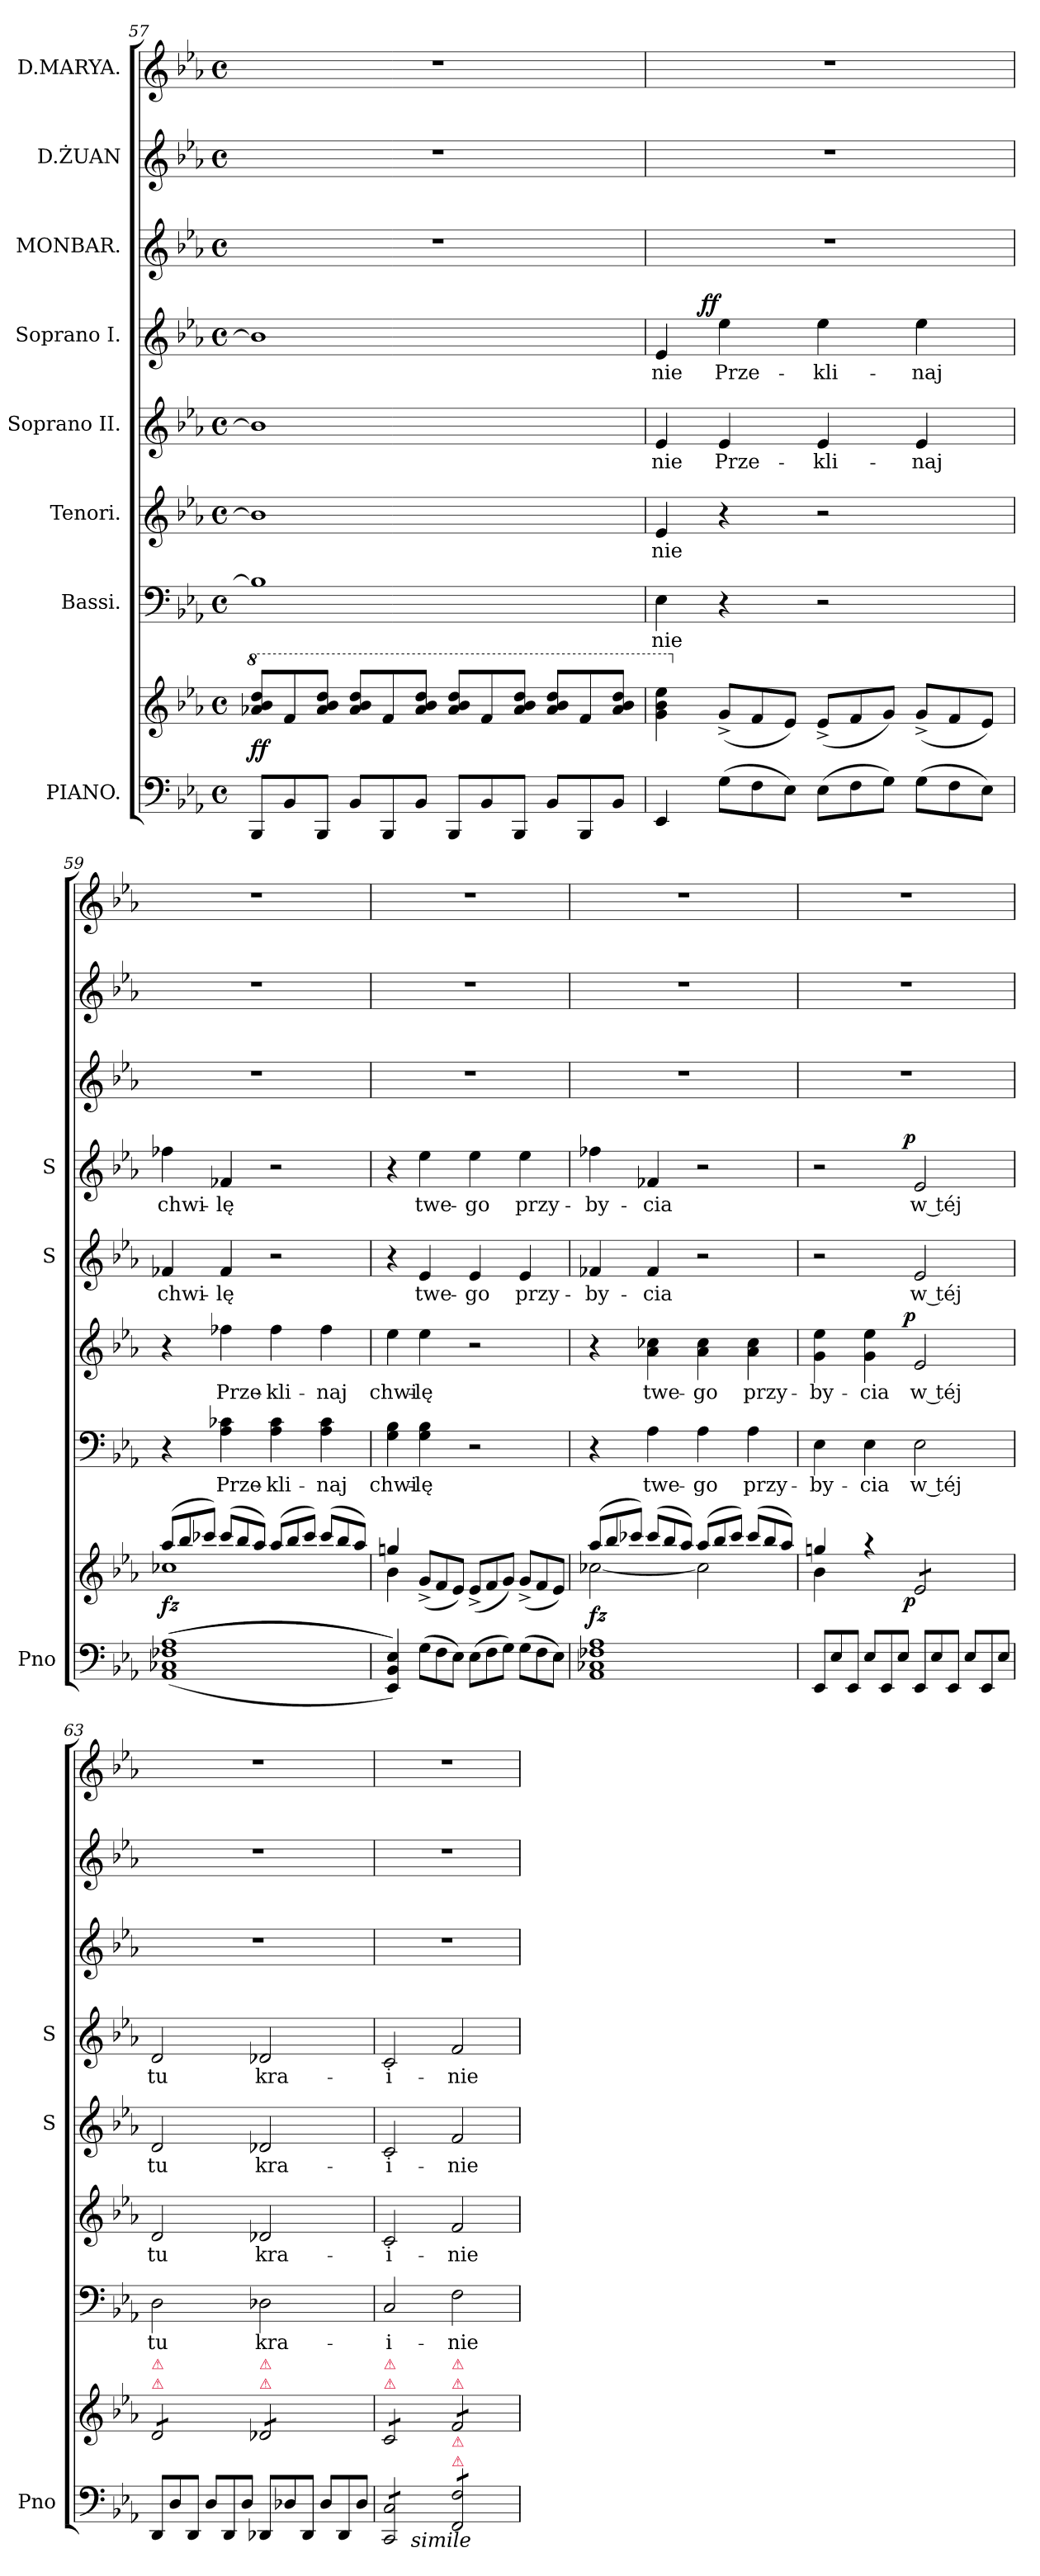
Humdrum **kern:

**kern	**kern	**dynam	**kern	**text	**kern	**text	**dynam	**kern	**text	**kern	**text	**dynam	**kern	**kern	**kern
*part8	*part8	*part8	*part7	*part7	*part6	*part6	*part6	*part5	*part5	*part4	*part4	*part4	*part3	*part2	*part1
*staff9	*staff8	*staff8/9	*staff7	*staff7	*staff6	*staff6	*staff6	*staff5	*staff5	*staff4	*staff4	*staff4	*staff3	*staff2	*staff1
*I"PIANO.	*	*	*I"Bassi.	*	*I"Tenori.	*	*	*I"Soprano II.	*	*I"Soprano I.	*	*	*I"MONBAR.	*I"D.ŻUAN	*I"D.MARYA.
*I'Pno	*	*	*	*	*	*	*	*I'S	*	*I'S	*	*	*	*	*
*clefF4	*clefG2	*	*clefF4	*	*clefG2	*	*	*clefG2	*	*clefG2	*	*	*clefG2	*clefG2	*clefG2
*	*	*	*	*	*ITrd8c12	*	*	*	*	*	*	*	*	*ITrd8c12	*
*k[b-e-a-]	*k[b-e-a-]	*	*k[b-e-a-]	*	*k[b-e-a-]	*	*	*k[b-e-a-]	*	*k[b-e-a-]	*	*	*k[b-e-a-]	*k[b-e-a-]	*k[b-e-a-]
*E-:	*E-:	*	*E-:	*	*E-:	*	*	*E-:	*	*E-:	*	*	*E-:	*E-:	*E-:
*M4/4	*M4/4	*	*M4/4	*	*M4/4	*	*	*M4/4	*	*M4/4	*	*	*M4/4	*M4/4	*M4/4
*met(c)	*met(c)	*	*met(c)	*	*met(c)	*	*	*met(c)	*	*met(c)	*	*	*met(c)	*met(c)	*met(c)
*Xtuplet	*	*	*	*	*	*	*	*	*	*	*	*	*	*	*
*	*8va	*	*	*	*	*	*	*	*	*	*	*	*	*	*
*	*Xtuplet	*	*	*	*	*	*	*	*	*	*	*	*	*	*
=57	=57	=57	=57	=57	=57	=57	=57	=57	=57	=57	=57	=57	=57	=57	=57
12BBB-/L	12aa-X/ 12bb-/ 12ddd/L	ff	1B-]	.	1B-]	.	.	1b-]	.	1b-]	.	.	1r	1r	1r
12BB-/	12ff/	.	.	.	.	.	.	.	.	.	.	.	.	.	.
12BBB-/J	12aa-/ 12bb-/ 12ddd/J	.	.	.	.	.	.	.	.	.	.	.	.	.	.
12BB-/L	12aa-/ 12bb-/ 12ddd/L	.	.	.	.	.	.	.	.	.	.	.	.	.	.
12BBB-/	12ff/	.	.	.	.	.	.	.	.	.	.	.	.	.	.
12BB-/J	12aa-/ 12bb-/ 12ddd/J	.	.	.	.	.	.	.	.	.	.	.	.	.	.
12BBB-/L	12aa-/ 12bb-/ 12ddd/L	.	.	.	.	.	.	.	.	.	.	.	.	.	.
12BB-/	12ff/	.	.	.	.	.	.	.	.	.	.	.	.	.	.
12BBB-/J	12aa-/ 12bb-/ 12ddd/J	.	.	.	.	.	.	.	.	.	.	.	.	.	.
12BB-/L	12aa-/ 12bb-/ 12ddd/L	.	.	.	.	.	.	.	.	.	.	.	.	.	.
12BBB-/	12ff/	.	.	.	.	.	.	.	.	.	.	.	.	.	.
12BB-/J	12aa-/ 12bb-/ 12ddd/J	.	.	.	.	.	.	.	.	.	.	.	.	.	.
=58	=58	=58	=58	=58	=58	=58	=58	=58	=58	=58	=58	=58	=58	=58	=58
4EE-/	4gg\ 4bb-\ 4eee-\	.	4E-\	-nie	4E-/	-nie	.	4e-/	-nie	4e-/	-nie	.	1r	1r	1r
*	*X8va	*	*	*	*	*	*	*	*	*	*	*	*	*	*
!	!	!	!	!	!	!	!	!	!	!	!	!LO:DY:a:rj	!	!	!
(12G\L	(12g^>/L	.	4r	.	4r	.	.	4e-/	Prze-	4ee-\	Prze-	ff	.	.	.
12F\	12f/	.	.	.	.	.	.	.	.	.	.	.	.	.	.
12E-\J)	12e-/J)	.	.	.	.	.	.	.	.	.	.	.	.	.	.
(12E-\L	(12e-^>/L	.	2r	.	2r	.	.	4e-/	-kli-	4ee-\	-kli-	.	.	.	.
12F\	12f/	.	.	.	.	.	.	.	.	.	.	.	.	.	.
12G\J)	12g/J)	.	.	.	.	.	.	.	.	.	.	.	.	.	.
(12G\L	(12g^>/L	.	.	.	.	.	.	4e-/	-naj	4ee-\	-naj	.	.	.	.
12F\	12f/	.	.	.	.	.	.	.	.	.	.	.	.	.	.
12E-\J)	12e-/J)	.	.	.	.	.	.	.	.	.	.	.	.	.	.
=59	=59	=59	=59	=59	=59	=59	=59	=59	=59	=59	=59	=59	=59	=59	=59
*	*^	*	*	*	*	*	*	*	*	*	*	*	*	*	*
(<(>(>1AA- 1C-X 1F-X 1A-	(<12aa-/L	1cc-X	fz	4r	.	4r	.	.	4f-X/	chwi-	4ff-X\	chwi-	.	1r	1r	1r
.	12bb-/	.	.	.	.	.	.	.	.	.	.	.	.	.	.	.
.	12ccc-X/J)	.	.	.	.	.	.	.	.	.	.	.	.	.	.	.
.	(<12ccc-/L	.	.	4A-\ 4c-X\	Prze-	4f-X\	Prze-	.	4f-/	-lę	4f-X/	-lę	.	.	.	.
.	12bb-/	.	.	.	.	.	.	.	.	.	.	.	.	.	.	.
.	12aa-/J)	.	.	.	.	.	.	.	.	.	.	.	.	.	.	.
.	(<12aa-/L	.	.	4A-\ 4c-\	-kli-	4f-\	-kli-	.	2r	.	2r	.	.	.	.	.
.	12bb-/	.	.	.	.	.	.	.	.	.	.	.	.	.	.	.
.	12ccc-/J)	.	.	.	.	.	.	.	.	.	.	.	.	.	.	.
.	(<12ccc-/L	.	.	4A-\ 4c-\	-naj	4f-\	-naj	.	.	.	.	.	.	.	.	.
.	12bb-/	.	.	.	.	.	.	.	.	.	.	.	.	.	.	.
.	12aa-/J)	.	.	.	.	.	.	.	.	.	.	.	.	.	.	.
=60	=60	=60	=60	=60	=60	=60	=60	=60	=60	=60	=60	=60	=60	=60	=60	=60
4EE-/ 4BB-/ 4E-/)))	4ggn/	4b-\	.	4G\ 4B-\	chwi-	4e-\	chwi-	.	4r	.	4r	.	.	1r	1r	1r
(12G\L	(12g^>/L	2.ryy	.	4G\ 4B-\	-lę	4e-\	-lę	.	4e-/	twe-	4ee-\	twe-	.	.	.	.
12F\	12f/	.	.	.	.	.	.	.	.	.	.	.	.	.	.	.
12E-\J)	12e-/J)	.	.	.	.	.	.	.	.	.	.	.	.	.	.	.
(12E-\L	(12e-^>/L	.	.	2r	.	2r	.	.	4e-/	-go	4ee-\	-go	.	.	.	.
12F\	12f/	.	.	.	.	.	.	.	.	.	.	.	.	.	.	.
12G\J)	12g/J)	.	.	.	.	.	.	.	.	.	.	.	.	.	.	.
(12G\L	(12g^>/L	.	.	.	.	.	.	.	4e-/	przy-	4ee-\	przy-	.	.	.	.
12F\	12f/	.	.	.	.	.	.	.	.	.	.	.	.	.	.	.
12E-\J)	12e-/J)	.	.	.	.	.	.	.	.	.	.	.	.	.	.	.
=61	=61	=61	=61	=61	=61	=61	=61	=61	=61	=61	=61	=61	=61	=61	=61	=61
1AA- 1C-X 1F-X 1A-	(<12aa-/L	[2cc-X\	fz	4r	.	4r	.	.	4f-X/	-by-	4ff-X\	-by-	.	1r	1r	1r
.	12bb-/	.	.	.	.	.	.	.	.	.	.	.	.	.	.	.
.	12ccc-X/J)	.	.	.	.	.	.	.	.	.	.	.	.	.	.	.
.	(<12ccc-/L	.	.	4A-\	twe-	4A-\ 4c-X\	twe-	.	4f-/	-cia	4f-X/	-cia	.	.	.	.
.	12bb-/	.	.	.	.	.	.	.	.	.	.	.	.	.	.	.
.	12aa-/J)	.	.	.	.	.	.	.	.	.	.	.	.	.	.	.
.	(<12aa-/L	2cc-\]	.	4A-\	-go	4A-\ 4c-\	-go	.	2r	.	2r	.	.	.	.	.
.	12bb-/	.	.	.	.	.	.	.	.	.	.	.	.	.	.	.
.	12ccc-/J)	.	.	.	.	.	.	.	.	.	.	.	.	.	.	.
.	(<12ccc-/L	.	.	4A-\	przy-	4A-\ 4c-\	przy-	.	.	.	.	.	.	.	.	.
.	12bb-/	.	.	.	.	.	.	.	.	.	.	.	.	.	.	.
.	12aa-/J)	.	.	.	.	.	.	.	.	.	.	.	.	.	.	.
=62	=62	=62	=62	=62	=62	=62	=62	=62	=62	=62	=62	=62	=62	=62	=62	=62
12EE-/L	4ggn/	4b-\	.	4E-\	-by-	4G\ 4e-\	-by-	.	2r	.	2r	.	.	1r	1r	1r
12E-/	.	.	.	.	.	.	.	.	.	.	.	.	.	.	.	.
12EE-/J	.	.	.	.	.	.	.	.	.	.	.	.	.	.	.	.
12E-/L	4raa	2.ryy	.	4E-\	-cia	4G\ 4e-\	-cia	.	.	.	.	.	.	.	.	.
12EE-/	.	.	.	.	.	.	.	.	.	.	.	.	.	.	.	.
12E-/J	.	.	.	.	.	.	.	.	.	.	.	.	.	.	.	.
!	!LO:TX:a:color=crimson:t=⚠	!	!	!	!	!	!	!	!	!	!	!	!	!	!	!
!	!LO:TX:a:Bi:color=crimson:t=⚠	!	!	!	!	!	!	!	!	!	!	!	!	!	!	!
!	!	!	!LO:DY:b:rj	!	!	!	!	!LO:DY:b:rj	!	!	!	!	!LO:DY:b:rj	!	!	!
*	*tremolo	*	*	*	*	*	*	*	*	*	*	*	*	*	*	*
12EE-/L	8e-/L	.	p	2E-\	w téj	2E-/	w téj	p	2e-/	w téj	2e-/	w téj	p	.	.	.
12E-/	.	.	.	.	.	.	.	.	.	.	.	.	.	.	.	.
.	8e-/	.	.	.	.	.	.	.	.	.	.	.	.	.	.	.
12EE-/J	.	.	.	.	.	.	.	.	.	.	.	.	.	.	.	.
12E-/L	8e-/	.	.	.	.	.	.	.	.	.	.	.	.	.	.	.
12EE-/	.	.	.	.	.	.	.	.	.	.	.	.	.	.	.	.
.	8e-/J	.	.	.	.	.	.	.	.	.	.	.	.	.	.	.
12E-/J	.	.	.	.	.	.	.	.	.	.	.	.	.	.	.	.
*	*v	*v	*	*	*	*	*	*	*	*	*	*	*	*	*	*
=63	=63	=63	=63	=63	=63	=63	=63	=63	=63	=63	=63	=63	=63	=63	=63
!	!LO:TX:a:color=crimson:t=⚠	!	!	!	!	!	!	!	!	!	!	!	!	!	!
!	!LO:TX:a:Bi:color=crimson:t=⚠	!	!	!	!	!	!	!	!	!	!	!	!	!	!
12DD/L	8d/L	.	2D\	tu	2D/	tu	.	2d/	tu	2d/	tu	.	1r	1r	1r
12D/	.	.	.	.	.	.	.	.	.	.	.	.	.	.	.
.	8d/	.	.	.	.	.	.	.	.	.	.	.	.	.	.
12DD/J	.	.	.	.	.	.	.	.	.	.	.	.	.	.	.
12D/L	8d/	.	.	.	.	.	.	.	.	.	.	.	.	.	.
12DD/	.	.	.	.	.	.	.	.	.	.	.	.	.	.	.
.	8d/J	.	.	.	.	.	.	.	.	.	.	.	.	.	.
12D/J	.	.	.	.	.	.	.	.	.	.	.	.	.	.	.
!	!LO:TX:a:color=crimson:t=⚠	!	!	!	!	!	!	!	!	!	!	!	!	!	!
!	!LO:TX:a:Bi:color=crimson:t=⚠	!	!	!	!	!	!	!	!	!	!	!	!	!	!
12DD-X/L	8d-X/L	.	2D-X\	kra-	2D-X/	kra-	.	2d-X/	kra-	2d-X/	kra-	.	.	.	.
12D-X/	.	.	.	.	.	.	.	.	.	.	.	.	.	.	.
.	8d-X/	.	.	.	.	.	.	.	.	.	.	.	.	.	.
12DD-/J	.	.	.	.	.	.	.	.	.	.	.	.	.	.	.
12D-/L	8d-X/	.	.	.	.	.	.	.	.	.	.	.	.	.	.
12DD-/	.	.	.	.	.	.	.	.	.	.	.	.	.	.	.
.	8d-X/J	.	.	.	.	.	.	.	.	.	.	.	.	.	.
12D-/J	.	.	.	.	.	.	.	.	.	.	.	.	.	.	.
=64	=64	=64	=64	=64	=64	=64	=64	=64	=64	=64	=64	=64	=64	=64	=64
!	!LO:TX:a:color=crimson:t=⚠	!	!	!	!	!	!	!	!	!	!	!	!	!	!
!	!LO:TX:a:Bi:color=crimson:t=⚠	!	!	!	!	!	!	!	!	!	!	!	!	!	!
!LO:TX:a:color=crimson:t=⚠	!	!	!	!	!	!	!	!	!	!	!	!	!	!	!
!LO:TX:a:Bi:color=crimson:t=⚠	!	!	!	!	!	!	!	!	!	!	!	!	!	!	!
*^	*	*	*	*	*	*	*	*	*	*	*	*	*	*	*
*tremolo	*	*	*	*	*	*	*	*	*	*	*	*	*	*	*	*
8CC/ 8C/L	6ryy	8c/L	.	2C/	-i-	2C/	-i-	.	2c/	-i-	2c/	-i-	.	1r	1r	1r
8CC/ 8C/	.	8c/	.	.	.	.	.	.	.	.	.	.	.	.	.	.
!	!LO:TX:b:i:t=simile	!	!	!	!	!	!	!	!	!	!	!	!	!	!	!
.	3%2ryy	.	.	.	.	.	.	.	.	.	.	.	.	.	.	.
8CC/ 8C/	.	8c/	.	.	.	.	.	.	.	.	.	.	.	.	.	.
8CC/ 8C/J	.	8c/J	.	.	.	.	.	.	.	.	.	.	.	.	.	.
!	!	!LO:TX:a:color=crimson:t=⚠	!	!	!	!	!	!	!	!	!	!	!	!	!	!
!	!	!LO:TX:a:Bi:color=crimson:t=⚠	!	!	!	!	!	!	!	!	!	!	!	!	!	!
!LO:TX:a:color=crimson:t=⚠	!	!	!	!	!	!	!	!	!	!	!	!	!	!	!	!
!LO:TX:a:Bi:color=crimson:t=⚠	!	!	!	!	!	!	!	!	!	!	!	!	!	!	!	!
8FF/ 8F/L	.	8f/L	.	2F\	-nie	2F/	-nie	.	2f/	-nie	2f/	-nie	.	.	.	.
8FF/ 8F/	.	8f/	.	.	.	.	.	.	.	.	.	.	.	.	.	.
8FF/ 8F/	.	8f/	.	.	.	.	.	.	.	.	.	.	.	.	.	.
.	6ryy	.	.	.	.	.	.	.	.	.	.	.	.	.	.	.
8FF/ 8F/J	.	8f/J	.	.	.	.	.	.	.	.	.	.	.	.	.	.
*	*	*Xtremolo	*	*	*	*	*	*	*	*	*	*	*	*	*	*
*Xtremolo	*	*	*	*	*	*	*	*	*	*	*	*	*	*	*	*
*v	*v	*	*	*	*	*	*	*	*	*	*	*	*	*	*	*
=	=	=	=	=	=	=	=	=	=	=	=	=	=	=	=
*-	*-	*-	*-	*-	*-	*-	*-	*-	*-	*-	*-	*-	*-	*-	*-
